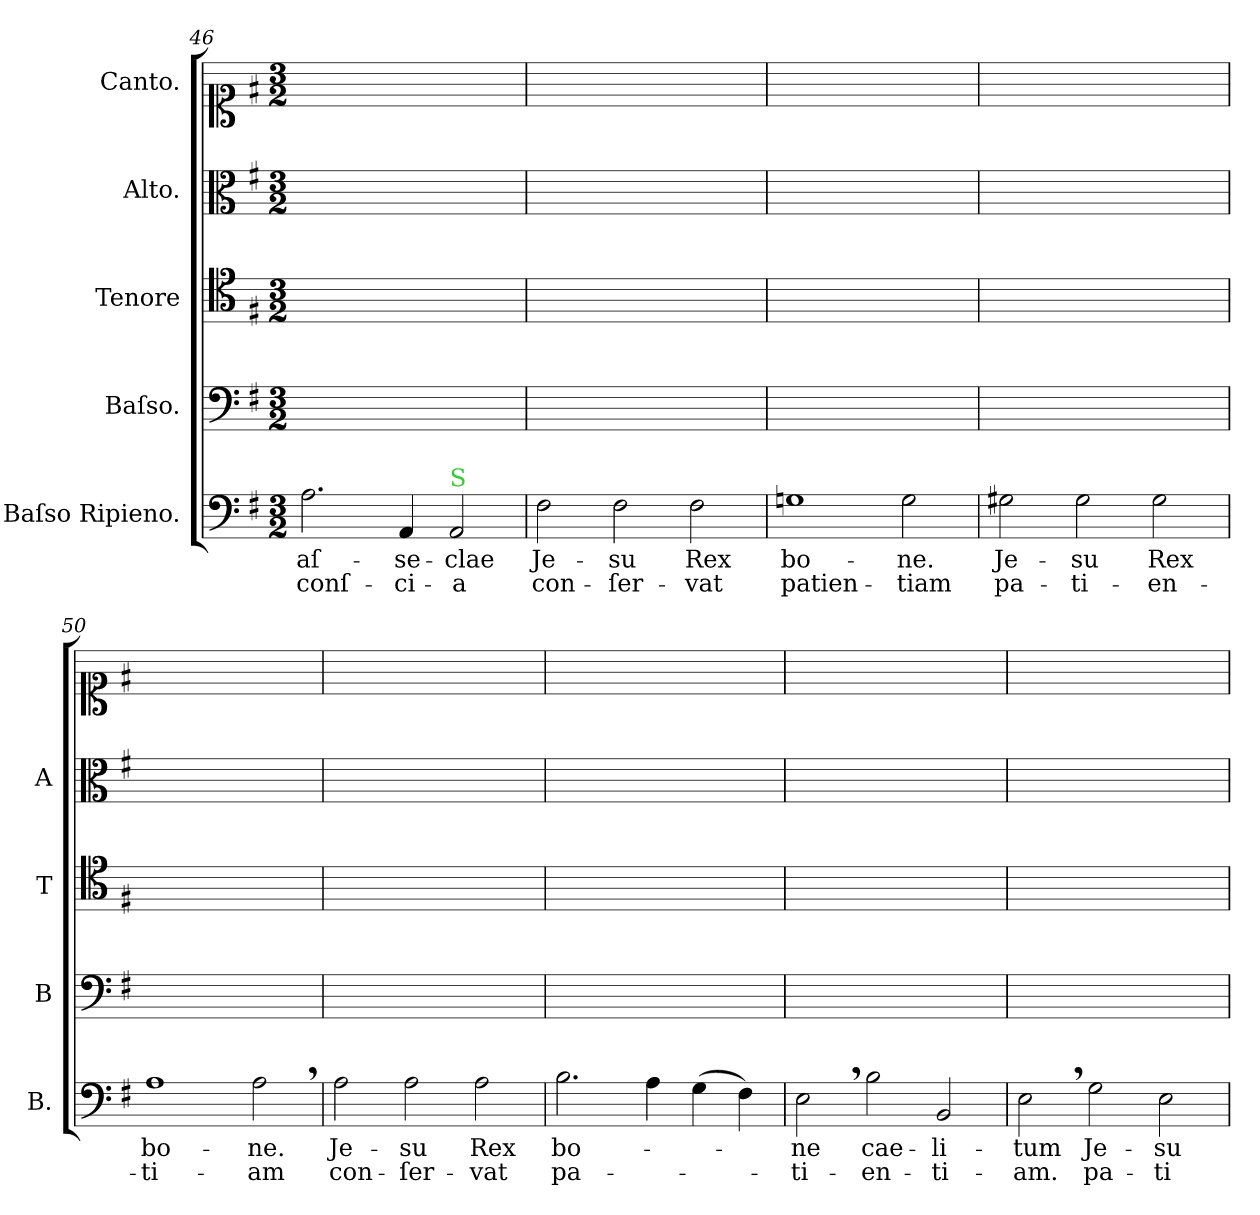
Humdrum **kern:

**kern	**text	**text	**kern	**kern	**kern	**kern
*part5	*part5	*part5	*part4	*part3	*part2	*part1
*staff5	*staff5	*staff5	*staff4	*staff3	*staff2	*staff1
*I"Baſso Ripieno.	*	*	*I"Baſso.	*I"Tenore	*I"Alto.	*I"Canto.
*I'B.	*	*	*I'B	*I'T	*I'A	*
*clefF4	*	*	*clefF4	*clefC4	*clefC3	*clefC1
*k[f#]	*	*	*k[f#]	*k[f#]	*k[f#]	*k[f#]
*G:	*	*	*G:	*G:	*G:	*G:
*M3/2	*	*	*M3/2	*M3/2	*M3/2	*M3/2
=46	=46	=46	=46	=46	=46	=46
2.A\	aſ-	conſ-	1.ryy	1.ryy	1.ryy	1.ryy
4AA/	-se-	-ci-	.	.	.	.
!LO:TX:a:color=limegreen:t=S	!	!	!	!	!	!
2AA/	-clae	-a	.	.	.	.
=47	=47	=47	=47	=47	=47	=47
2F#\	Je-	con-	1.ryy	1.ryy	1.ryy	1.ryy
2F#\	-su	-ſer-	.	.	.	.
2F#\	Rex	-vat	.	.	.	.
=48	=48	=48	=48	=48	=48	=48
1Gn	bo-	patien-	1.ryy	1.ryy	1.ryy	1.ryy
2G\	-ne.	-tiam	.	.	.	.
=49	=49	=49	=49	=49	=49	=49
!	!LO:LY:i	!LO:LY:i	!	!	!	!
2G#X\	Je-	pa-	1.ryy	1.ryy	1.ryy	1.ryy
!	!LO:LY:i	!LO:LY:i	!	!	!	!
2G#\	-su	-ti-	.	.	.	.
!	!LO:LY:i	!LO:LY:i	!	!	!	!
2G#\	Rex	-en-	.	.	.	.
=50	=50	=50	=50	=50	=50	=50
!	!LO:LY:i	!LO:LY:i	!	!	!	!
1A	bo-	-ti-	1.ryy	1.ryy	1.ryy	1.ryy
!	!LO:LY:i	!LO:LY:i	!	!	!	!
2A,<\	-ne.	-am	.	.	.	.
=51	=51	=51	=51	=51	=51	=51
2A\	Je-	con-	1.ryy	1.ryy	1.ryy	1.ryy
2A\	-su	-ſer-	.	.	.	.
2A\	Rex	-vat	.	.	.	.
=52	=52	=52	=52	=52	=52	=52
2.B\	bo-	pa-	1.ryy	1.ryy	1.ryy	1.ryy
4A\	.	.	.	.	.	.
(4G\	.	.	.	.	.	.
4F#\)	.	.	.	.	.	.
=53	=53	=53	=53	=53	=53	=53
2E,<\	-ne	-ti-	1.ryy	1.ryy	1.ryy	1.ryy
2B\	cae-	-en-	.	.	.	.
2BB/	-li-	-ti-	.	.	.	.
=54	=54	=54	=54	=54	=54	=54
2E,<\	-tum	-am.	1.ryy	1.ryy	1.ryy	1.ryy
2G\	Je-	pa-	.	.	.	.
2E\	-su	-ti-	.	.	.	.
=	=	=	=	=	=	=
*-	*-	*-	*-	*-	*-	*-
